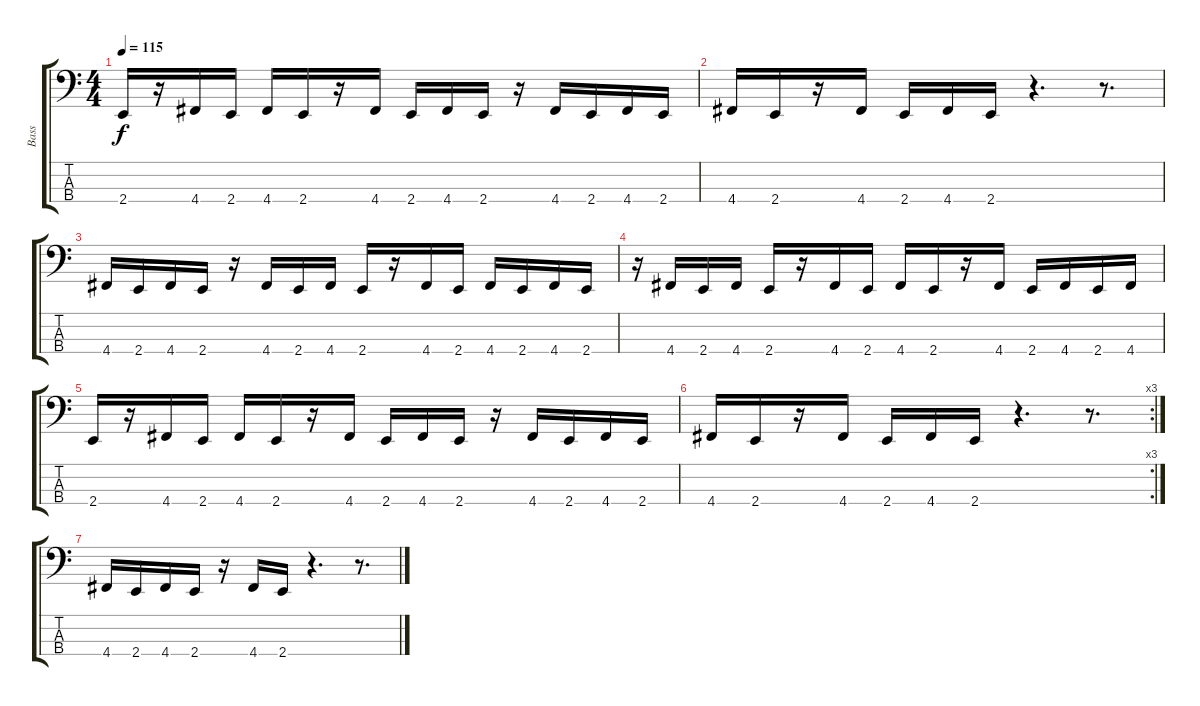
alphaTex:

\track ("Bass" "Bass") {instrument electricbasspick}
\staff {score tabs}
\tuning (G2 D2 A1 D1) {hide}
\ts (4 4)
\tempo 115
\clef f4
\ks c
2.4.16{dy f} r.16 4.4.16 2.4.16 4.4.16 2.4.16 r.16 4.4.16 2.4.16 4.4.16 2.4.16 r.16 4.4.16 2.4.16 4.4.16 2.4.16 |
4.4.16 2.4.16 r.16 4.4.16 2.4.16 4.4.16 2.4.16 r.4{d} r.8{d} |
4.4.16 2.4.16 4.4.16 2.4.16 r.16 4.4.16 2.4.16 4.4.16 2.4.16 r.16 4.4.16 2.4.16 4.4.16 2.4.16 4.4.16 2.4.16 |
r.16 4.4.16 2.4.16 4.4.16 2.4.16 r.16 4.4.16 2.4.16 4.4.16 2.4.16 r.16 4.4.16 2.4.16 4.4.16 2.4.16 4.4.16 |
2.4.16 r.16 4.4.16 2.4.16 4.4.16 2.4.16 r.16 4.4.16 2.4.16 4.4.16 2.4.16 r.16 4.4.16 2.4.16 4.4.16 2.4.16 |
\rc 3
4.4.16 2.4.16 r.16 4.4.16 2.4.16 4.4.16 2.4.16 r.4{d} r.8{d} |
4.4.16 2.4.16 4.4.16 2.4.16 r.16 4.4.16 2.4.16 r.4{d} r.8{d}
